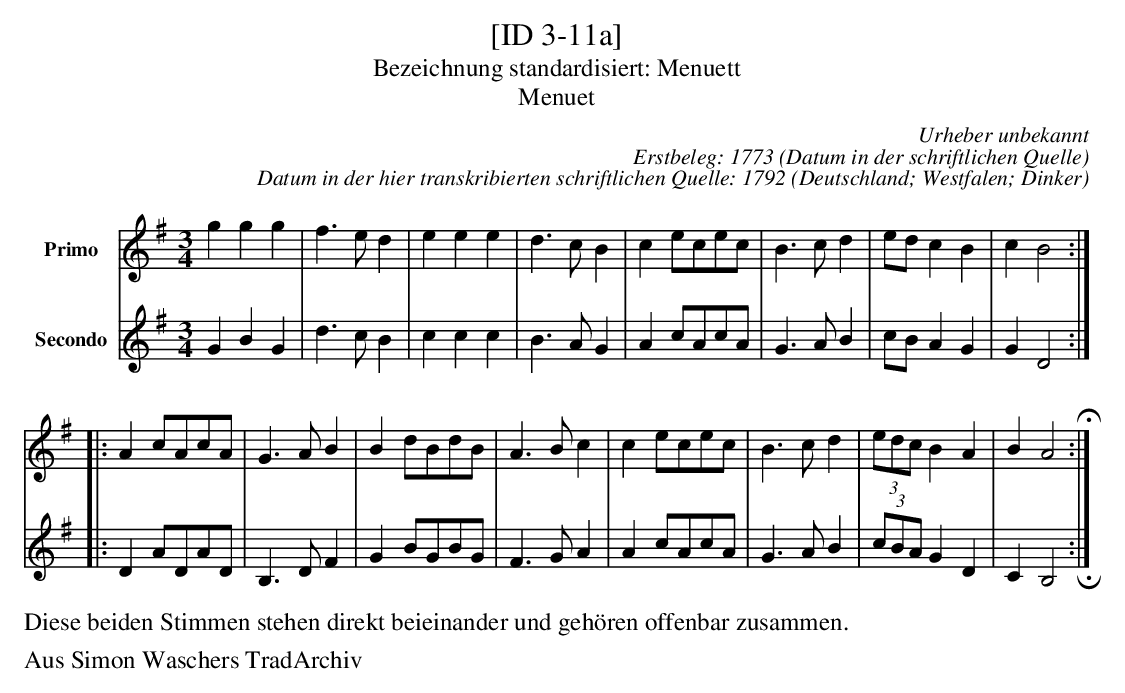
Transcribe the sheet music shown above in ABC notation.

X:1
T:[ID 3-11a]
T:Bezeichnung standardisiert: Menuett
T:Menuet
C:Urheber unbekannt
C:Erstbeleg: 1773 (Datum in der schriftlichen Quelle)
C:Datum in der hier transkribierten schriftlichen Quelle: 1792
O:Deutschland; Westfalen; Dinker
L:1/8
M:3/4
K:G
V:1 name="Primo"
g2g2g2 | f3 ed2 | e2e2e2 | d3 cB2 | c2ecec | B3 cd2 | edc2B2 | c2B4 ::
A2cAcA | G3 AB2 | B2dBdB | A3 Bc2 | c2ecec | B3 cd2 | (3edcB2A2 | B2A4 H:|
V:2 name="Secondo"
G2B2G2 | d3 cB2 | c2c2c2 | B3 AG2 | A2cAcA | G3 AB2 | cBA2G2 | G2D4 ::
D2ADAD | B,3 DF2 | G2BGBG | F3 GA2 | A2cAcA | G3 AB2 | (3cBAG2D2 | C2B,4 !invertedfermata!:|
